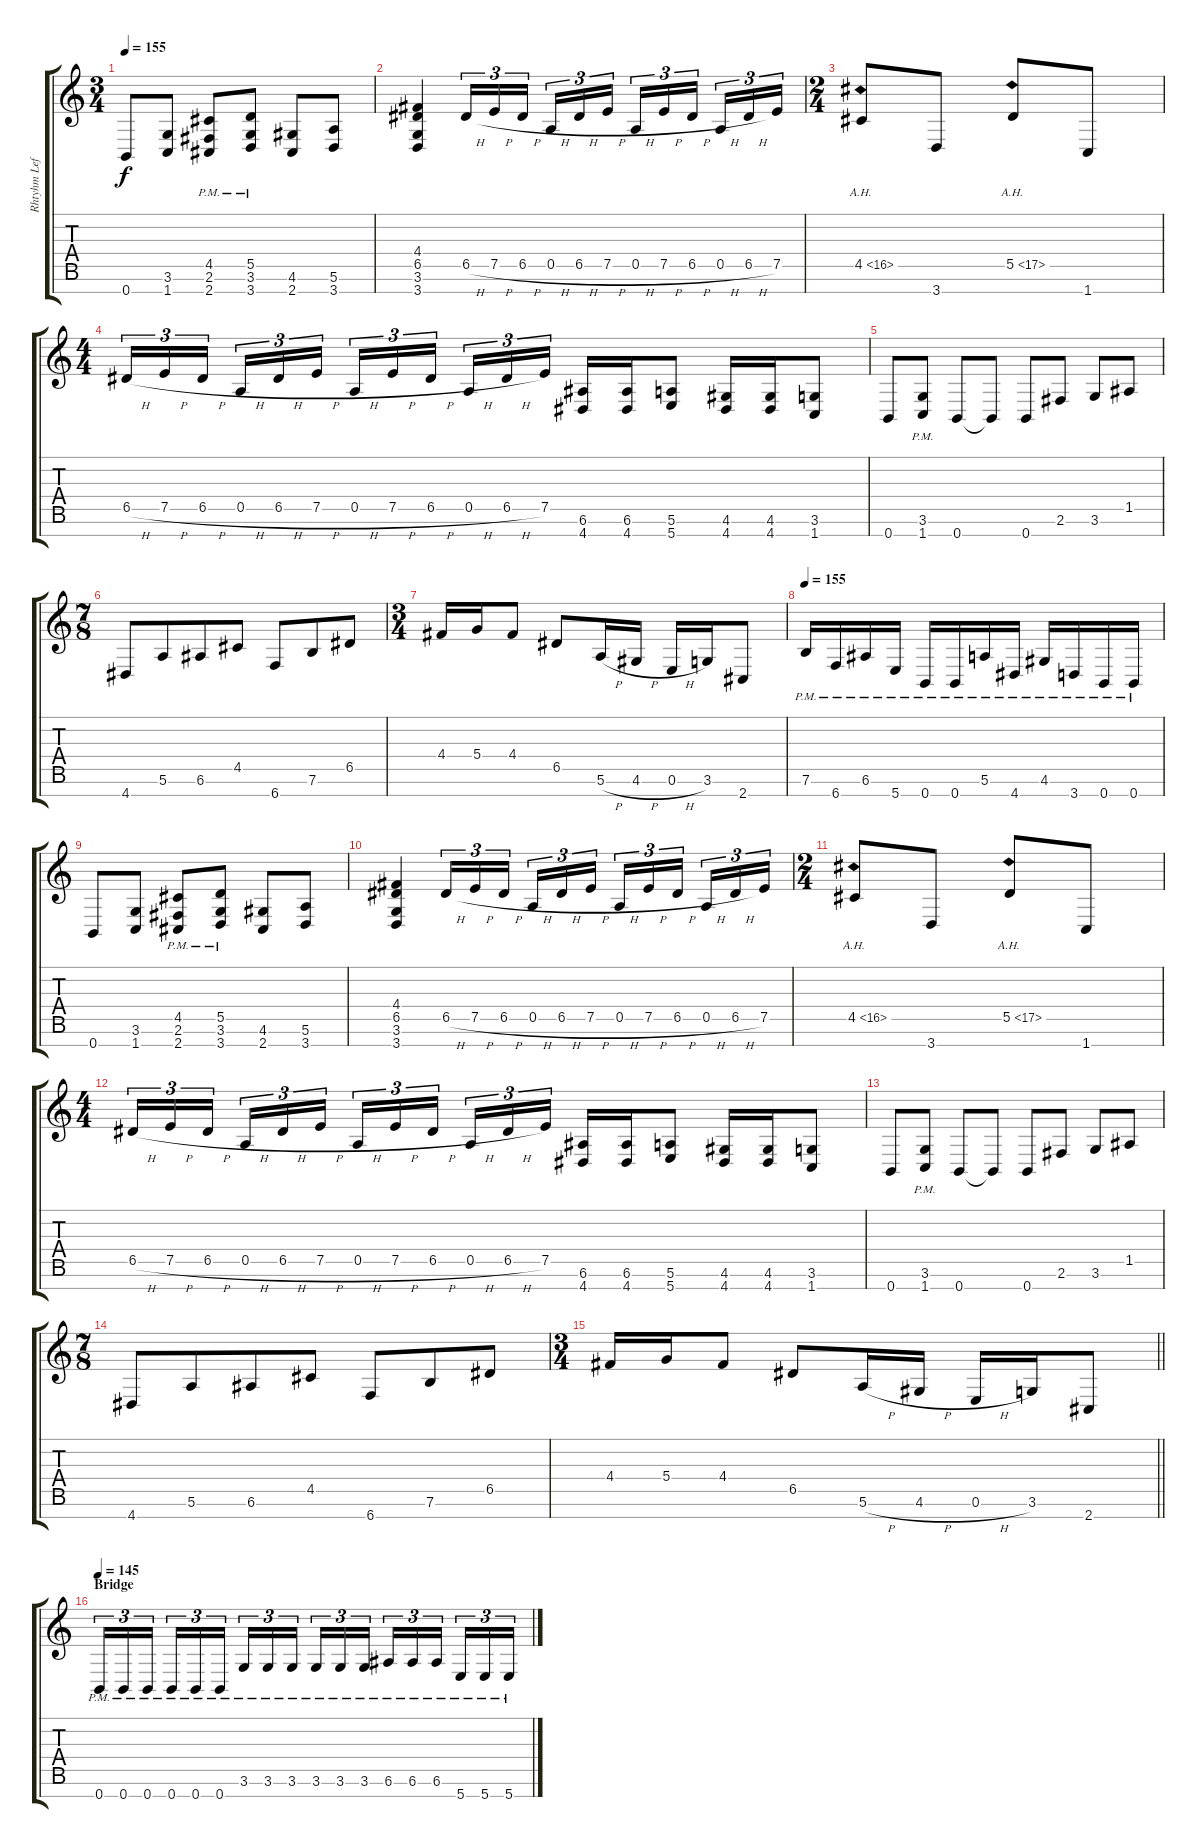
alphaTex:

\track ("Rhtyhm Left" "Rhtyhm Lef") {instrument distortionguitar}
\staff {score tabs}
\tuning (E4 B3 G3 D3 A2 E2 B1) {hide}
\ts (3 4)
\tempo 155
\clef g2
\ks c
0.7.8{dy f} (3.6 1.7).8 (4.5{pm} 2.6{pm} 2.7{pm}).8 (5.5{pm} 3.6{pm} 3.7{pm}).8 (4.6 2.7).8 (5.6 3.7).8 |
(4.4 6.5 3.6 3.7).4 6.5{h}.16{tu (3 2)} 7.5{h}.16{tu (3 2)} 6.5{h}.16{tu (3 2)} 0.5{h}.16{tu (3 2)} 6.5{h}.16{tu (3 2)} 7.5{h}.16{tu (3 2)} 0.5{h}.16{tu (3 2)} 7.5{h}.16{tu (3 2)} 6.5{h}.16{tu (3 2)} 0.5{h}.16{tu (3 2)} 6.5{h}.16{tu (3 2)} 7.5.16{tu (3 2)} |
\ts (2 4)
4.5{ah 12}.8 3.7.8 5.5{ah 12}.8 1.7.8 |
\ts (4 4)
6.5{h}.16{tu (3 2)} 7.5{h}.16{tu (3 2)} 6.5{h}.16{tu (3 2)} 0.5{h}.16{tu (3 2)} 6.5{h}.16{tu (3 2)} 7.5{h}.16{tu (3 2)} 0.5{h}.16{tu (3 2)} 7.5{h}.16{tu (3 2)} 6.5{h}.16{tu (3 2)} 0.5{h}.16{tu (3 2)} 6.5{h}.16{tu (3 2)} 7.5.16{tu (3 2)} (6.6 4.7).16 (6.6 4.7).16 (5.6 5.7).8 (4.6 4.7).16 (4.6 4.7).16 (3.6 1.7).8 |
0.7.8 (3.6{pm} 1.7{pm}).8 0.7.8 0.7{t}.8 0.7.8 2.6.8 3.6.8 1.5.8 |
\ts (7 8)
4.7.8 5.6.8 6.6.8 4.5.8 6.7.8 7.6.8 6.5.8 |
\ts (3 4)
4.4.16 5.4.16 4.4.8 6.5.8 5.6{h}.16 4.6{h}.16 0.6{h}.16 3.6.16 2.7.8 |
\tempo 155
7.6{pm}.16 6.7{pm}.16 6.6{pm}.16 5.7{pm}.16 0.7{pm}.16 0.7{pm}.16 5.6{pm}.16 4.7{pm}.16 4.6{pm}.16 3.7{pm}.16 0.7{pm}.16 0.7{pm}.16 |
0.7.8 (3.6 1.7).8 (4.5{pm} 2.6{pm} 2.7{pm}).8 (5.5{pm} 3.6{pm} 3.7{pm}).8 (4.6 2.7).8 (5.6 3.7).8 |
(4.4 6.5 3.6 3.7).4 6.5{h}.16{tu (3 2)} 7.5{h}.16{tu (3 2)} 6.5{h}.16{tu (3 2)} 0.5{h}.16{tu (3 2)} 6.5{h}.16{tu (3 2)} 7.5{h}.16{tu (3 2)} 0.5{h}.16{tu (3 2)} 7.5{h}.16{tu (3 2)} 6.5{h}.16{tu (3 2)} 0.5{h}.16{tu (3 2)} 6.5{h}.16{tu (3 2)} 7.5.16{tu (3 2)} |
\ts (2 4)
4.5{ah 12}.8 3.7.8 5.5{ah 12}.8 1.7.8 |
\ts (4 4)
6.5{h}.16{tu (3 2)} 7.5{h}.16{tu (3 2)} 6.5{h}.16{tu (3 2)} 0.5{h}.16{tu (3 2)} 6.5{h}.16{tu (3 2)} 7.5{h}.16{tu (3 2)} 0.5{h}.16{tu (3 2)} 7.5{h}.16{tu (3 2)} 6.5{h}.16{tu (3 2)} 0.5{h}.16{tu (3 2)} 6.5{h}.16{tu (3 2)} 7.5.16{tu (3 2)} (6.6 4.7).16 (6.6 4.7).16 (5.6 5.7).8 (4.6 4.7).16 (4.6 4.7).16 (3.6 1.7).8 |
0.7.8 (3.6{pm} 1.7{pm}).8 0.7.8 0.7{t}.8 0.7.8 2.6.8 3.6.8 1.5.8 |
\ts (7 8)
4.7.8 5.6.8 6.6.8 4.5.8 6.7.8 7.6.8 6.5.8 |
\ts (3 4)
\barLineRight lightlight
4.4.16 5.4.16 4.4.8 6.5.8 5.6{h}.16 4.6{h}.16 0.6{h}.16 3.6.16 2.7.8 |
\section ("" "Bridge")
\tempo 145
0.7{pm}.16{tu (3 2)} 0.7{pm}.16{tu (3 2)} 0.7{pm}.16{tu (3 2)} 0.7{pm}.16{tu (3 2)} 0.7{pm}.16{tu (3 2)} 0.7{pm}.16{tu (3 2)} 3.6{pm}.16{tu (3 2)} 3.6{pm}.16{tu (3 2)} 3.6{pm}.16{tu (3 2)} 3.6{pm}.16{tu (3 2)} 3.6{pm}.16{tu (3 2)} 3.6{pm}.16{tu (3 2)} 6.6{pm}.16{tu (3 2)} 6.6{pm}.16{tu (3 2)} 6.6{pm}.16{tu (3 2)} 5.7{pm}.16{tu (3 2)} 5.7{pm}.16{tu (3 2)} 5.7{pm}.16{tu (3 2)}
